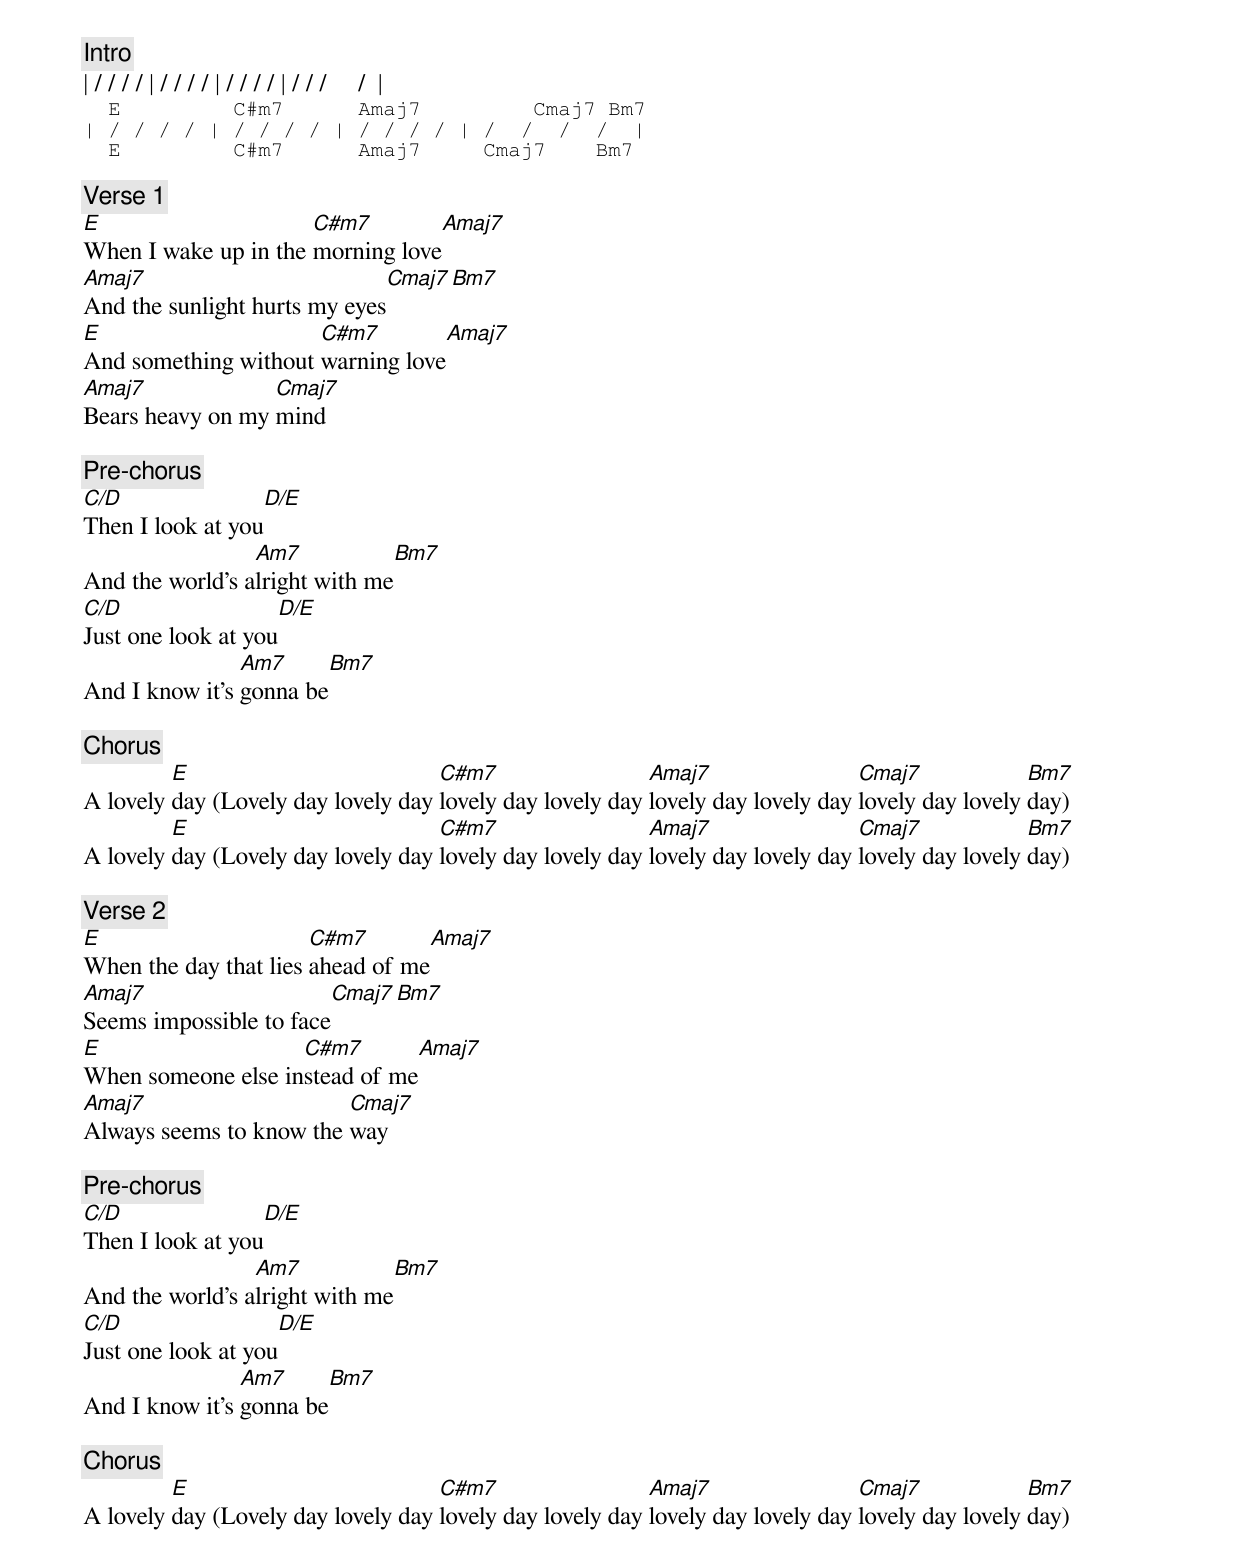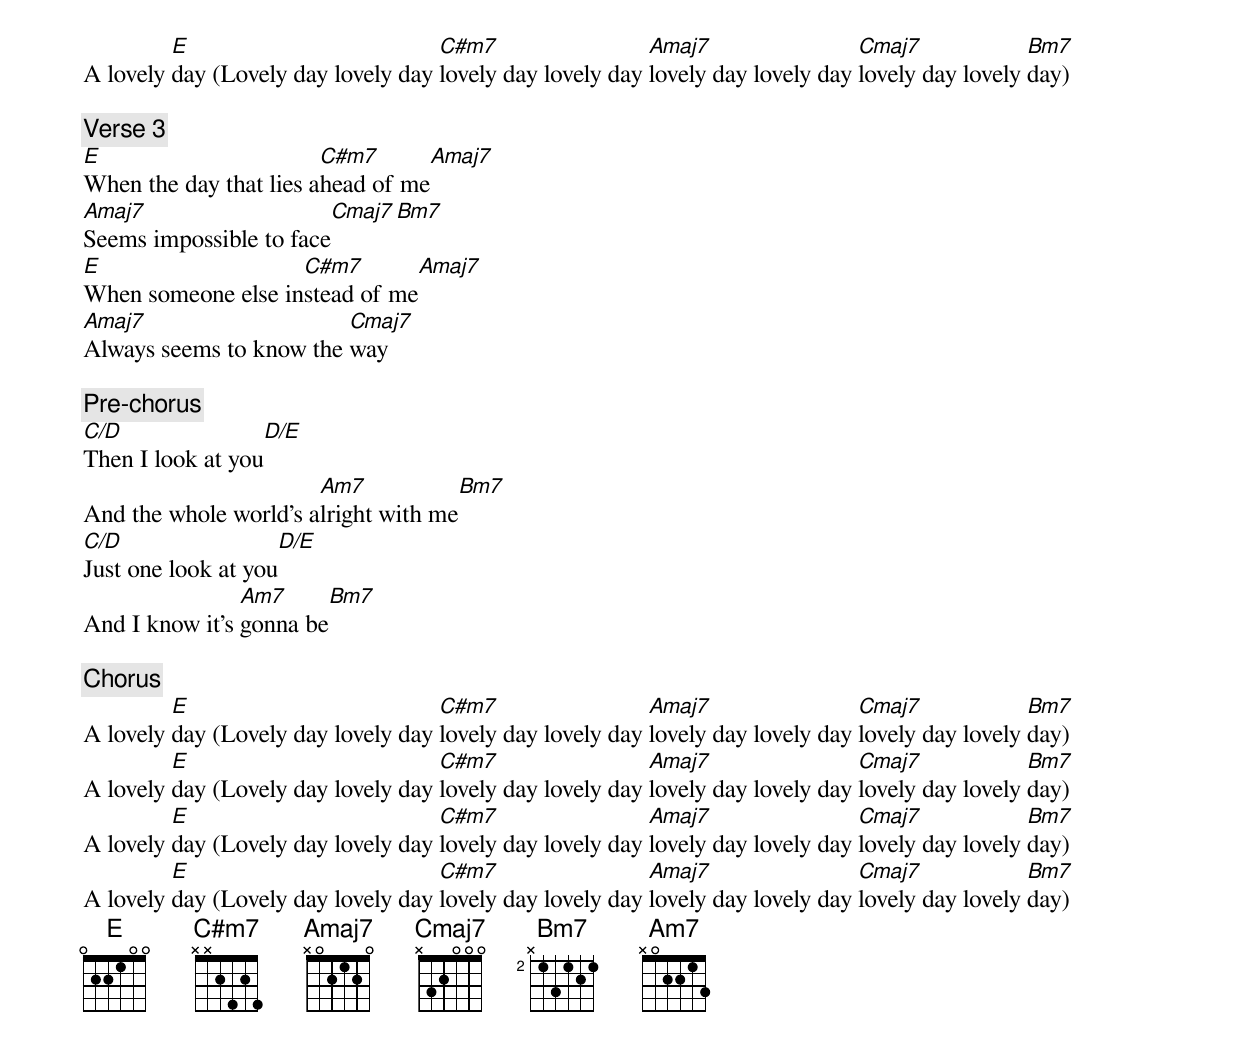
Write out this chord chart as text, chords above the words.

[Intro]
| / / / / | / / / / | / / / / | / / /     /  |
  E         C#m7      Amaj7         Cmaj7 Bm7
| / / / / | / / / / | / / / / | /  /  /  /  |
  E         C#m7      Amaj7     Cmaj7    Bm7

[Verse 1]
E                     C#m7               Amaj7
When I wake up in the morning love
Amaj7                         Cmaj7 Bm7
And the sunlight hurts my eyes
E                     C#m7             Amaj7
And something without warning love
Amaj7             Cmaj7
Bears heavy on my mind

[Pre-chorus]
C/D                D/E
Then I look at you
                 Am7               Bm7
And the world's alright with me
C/D                  D/E
Just one look at you
                Am7       Bm7
And I know it's gonna be

[Chorus]
         E                          C#m7                  Amaj7                 Cmaj7             Bm7
A lovely day (Lovely day lovely day lovely day lovely day lovely day lovely day lovely day lovely day)
         E                          C#m7                  Amaj7                 Cmaj7             Bm7
A lovely day (Lovely day lovely day lovely day lovely day lovely day lovely day lovely day lovely day)

[Verse 2]
E                      C#m7               Amaj7
When the day that lies ahead of me
Amaj7                     Cmaj7  Bm7
Seems impossible to face
E                   C#m7              Amaj7
When someone else instead of me
Amaj7                    Cmaj7
Always seems to know the way

[Pre-chorus]
C/D                D/E
Then I look at you
                 Am7              Bm7
And the world's alright with me
C/D                  D/E
Just one look at you
                Am7       Bm7
And I know it's gonna be

[Chorus]
         E                          C#m7                  Amaj7                 Cmaj7             Bm7
A lovely day (Lovely day lovely day lovely day lovely day lovely day lovely day lovely day lovely day)
         E                          C#m7                  Amaj7                 Cmaj7             Bm7
A lovely day (Lovely day lovely day lovely day lovely day lovely day lovely day lovely day lovely day)

[Verse 3]
E                       C#m7               Amaj7
When the day that lies ahead of me
Amaj7                    Cmaj7   Bm7
Seems impossible to face
E                   C#m7              Amaj7
When someone else instead of me
Amaj7                    Cmaj7
Always seems to know the way

[Pre-chorus]
C/D                D/E
Then I look at you
                       Am7               Bm7
And the whole world's alright with me
C/D                  D/E
Just one look at you
                Am7       Bm7
And I know it's gonna be

[Chorus]
         E                          C#m7                  Amaj7                 Cmaj7             Bm7
A lovely day (Lovely day lovely day lovely day lovely day lovely day lovely day lovely day lovely day)
         E                          C#m7                  Amaj7                 Cmaj7             Bm7
A lovely day (Lovely day lovely day lovely day lovely day lovely day lovely day lovely day lovely day)
         E                          C#m7                  Amaj7                 Cmaj7             Bm7
A lovely day (Lovely day lovely day lovely day lovely day lovely day lovely day lovely day lovely day)
         E                          C#m7                  Amaj7                 Cmaj7             Bm7
A lovely day (Lovely day lovely day lovely day lovely day lovely day lovely day lovely day lovely day)
